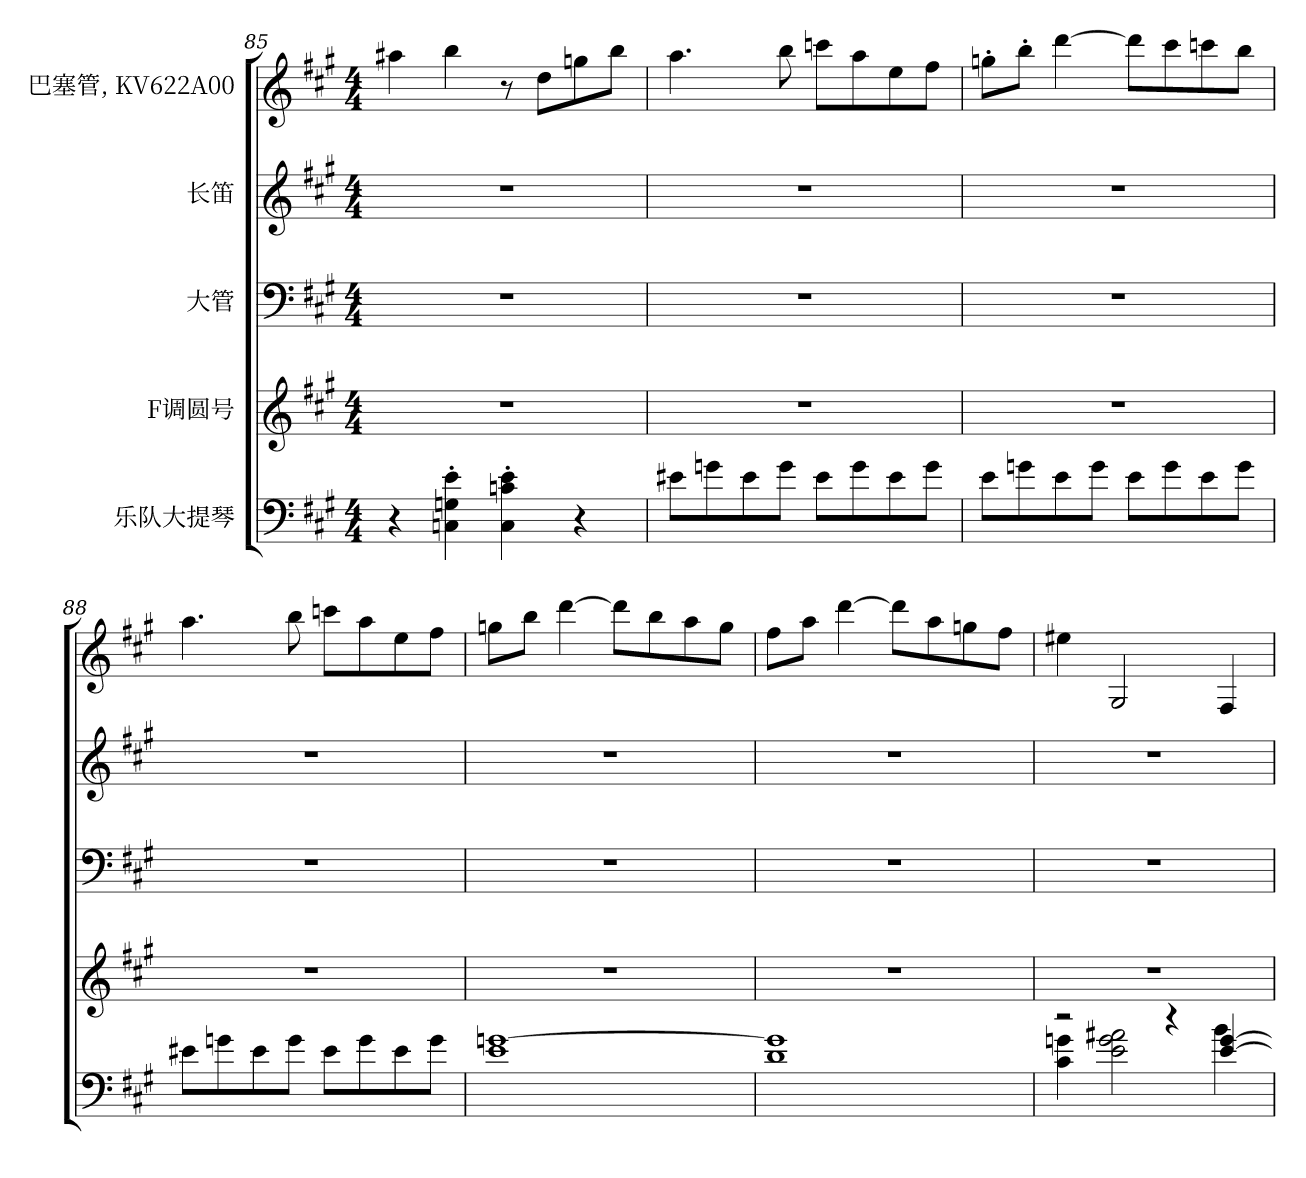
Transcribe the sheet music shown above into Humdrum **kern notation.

**kern	**kern	**kern	**kern	**kern
*part5	*part4	*part3	*part2	*part1
*staff5	*staff4	*staff3	*staff2	*staff1
*I"乐队大提琴	*I"F调圆号	*I"大管	*I"长笛	*I"巴塞管, KV622A00
*clefF4	*clefG2	*clefF4	*clefG2	*clefG2
*	*ITrd4c7	*	*	*ITrd4c7
*k[f#c#g#]	*k[f#c#]	*k[f#c#g#]	*k[f#c#g#]	*k[f#c#]
*M4/4	*M4/4	*M4/4	*M4/4	*M4/4
=85	=85	=85	=85	=85
4r	1r	1r	1r	4dd#X\
4Cn\' 4Gn\' 4e\'	.	.	.	4ee\
4C\' 4cn\' 4e\'	.	.	.	8r
.	.	.	.	8g\L
4r	.	.	.	8ccn\
.	.	.	.	8ee\J
=86	=86	=86	=86	=86
8e#X\L	1r	1r	1r	4.dd\
8gn\	.	.	.	.
8e#\	.	.	.	.
8g\J	.	.	.	8ee\
8e#\L	.	.	.	8ffn\L
8g\	.	.	.	8dd\
8e#\	.	.	.	8a\
8g\J	.	.	.	8b\J
!!LO:LB:g=z
=87	=87	=87	=87	=87
8e\L	1r	1r	1r	8ccn'\L
8gn\	.	.	.	8ee'\J
8e\	.	.	.	[4gg\
8g\J	.	.	.	.
8e\L	.	.	.	8gg\L]
8g\	.	.	.	8ff#\
8e\	.	.	.	8ffn\
8g\J	.	.	.	8ee\J
=88	=88	=88	=88	=88
8e#X\L	1r	1r	1r	4.dd\
8gn\	.	.	.	.
8e#\	.	.	.	.
8g\J	.	.	.	8ee\
8e#\L	.	.	.	8ffn\L
8g\	.	.	.	8dd\
8e#\	.	.	.	8a\
8g\J	.	.	.	8b\J
=89	=89	=89	=89	=89
*^	*	*	*	*
[1gn	1e	1r	1r	1r	8ccn\L
.	.	.	.	.	8ee\J
.	.	.	.	.	[4gg\
.	.	.	.	.	8gg\L]
.	.	.	.	.	8ee\
.	.	.	.	.	8dd\
.	.	.	.	.	8cc\J
*v	*v	*	*	*	*
!!LO:PB:g=z
=90	=90	=90	=90	=90
1d 1g]	1r	1r	1r	8b\L
.	.	.	.	8dd\J
.	.	.	.	[4gg\
.	.	.	.	8gg\L]
.	.	.	.	8dd\
.	.	.	.	8ccn\
.	.	.	.	8b\J
=91	=91	=91	=91	=91
*^	*	*	*	*
2r	4c#\ 4gn\	1r	1r	1r	4a#X\
.	2e\ 2g\ 2a#X\	.	.	.	2C#/
4r	.	.	.	.	.
[4e/ [4g/	4b\	.	.	.	4BB/
*v	*v	*	*	*	*
=	=	=	=	=
*-	*-	*-	*-	*-
